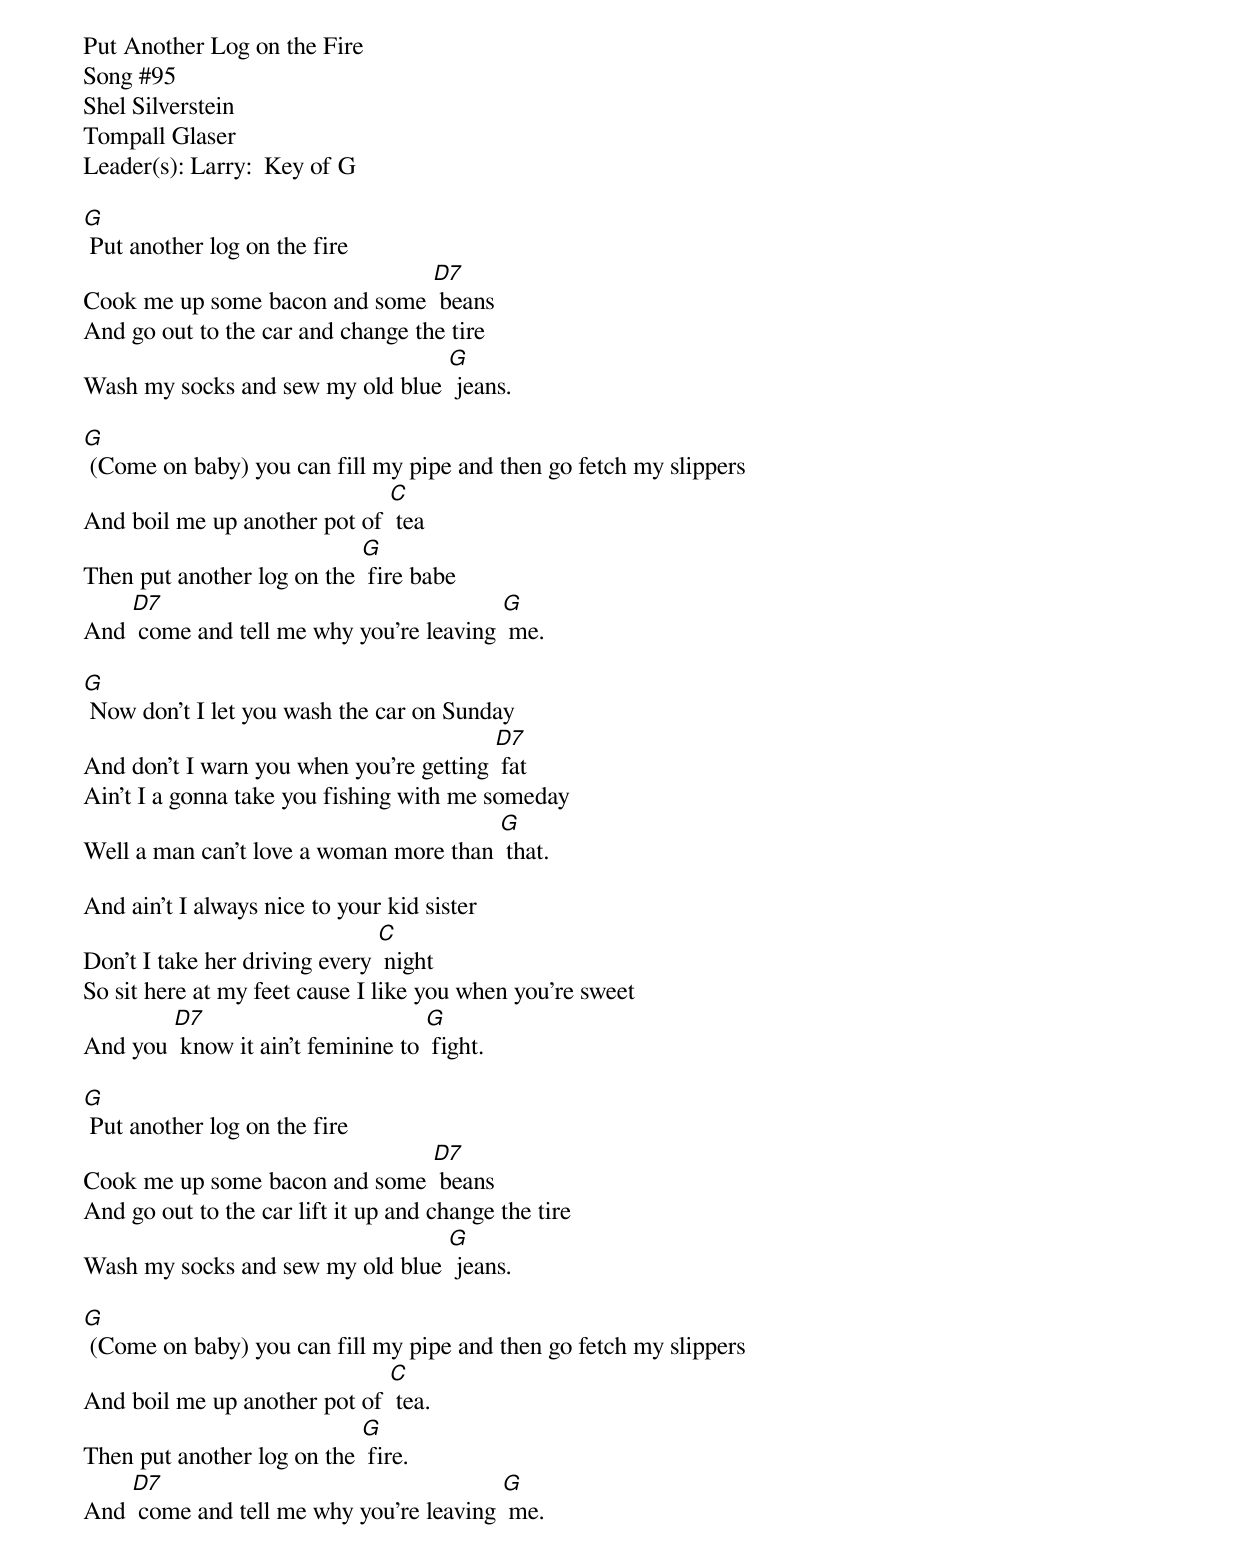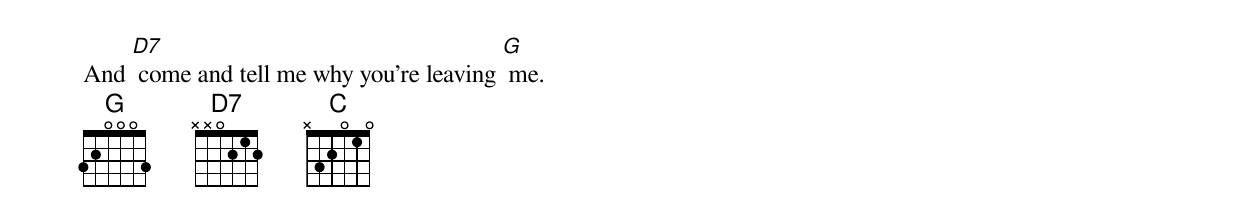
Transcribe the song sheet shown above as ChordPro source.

Put Another Log on the Fire
Song #95
Shel Silverstein
Tompall Glaser
Leader(s): Larry:  Key of G

[G] Put another log on the fire
Cook me up some bacon and some [D7] beans
And go out to the car and change the tire
Wash my socks and sew my old blue [G] jeans.

[G] (Come on baby) you can fill my pipe and then go fetch my slippers
And boil me up another pot of [C] tea
Then put another log on the [G] fire babe
And [D7] come and tell me why you're leaving [G] me.

[G] Now don't I let you wash the car on Sunday
And don't I warn you when you're getting [D7] fat
Ain't I a gonna take you fishing with me someday
Well a man can't love a woman more than [G] that.

And ain't I always nice to your kid sister
Don't I take her driving every [C] night
So sit here at my feet cause I like you when you're sweet
And you [D7] know it ain't feminine to [G] fight.

[G] Put another log on the fire
Cook me up some bacon and some [D7] beans
And go out to the car lift it up and change the tire
Wash my socks and sew my old blue [G] jeans.

[G] (Come on baby) you can fill my pipe and then go fetch my slippers
And boil me up another pot of [C] tea.
Then put another log on the [G] fire.
And [D7] come and tell me why you're leaving [G] me.
And [D7] come and tell me why you're leaving [G] me.
